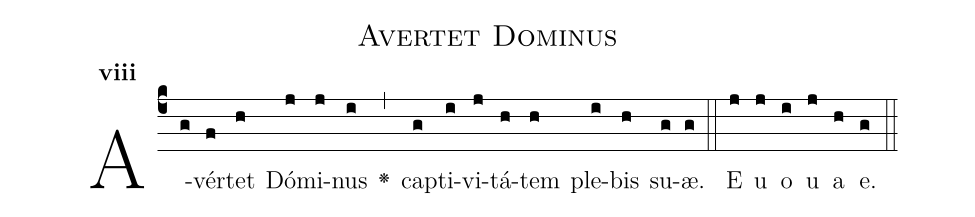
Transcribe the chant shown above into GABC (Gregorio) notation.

name:Avertet Dominus;
office-part:Antiphona;
mode:8;
%%
initial-style: 1;
name: Avertet Dominus;
book: Antiphonae & Responsoria/Tomus III, p. 44;
occasion: Psalterium Hebdomada II Feria III;
office-part: Hora media Ant 2;
user-notes: ;
commentary: ;
annotation: 8g;
centering-scheme: english;
fontsize: 12;
font: OFLSortsMillGoudy;
height: 11;
width: 4.5;
%%
(c4)A(g)vér(f)tet(h) Dó(j)mi(j)nus(i) <v>\greheightstar</v>(,) cap(g)ti(i)vi(j)tá(h)tem(h) ple(i)bis(h) su(g)æ.(g) (::)
E(j) u(j) o(i) u(j) a(h) e.(g) (::)
